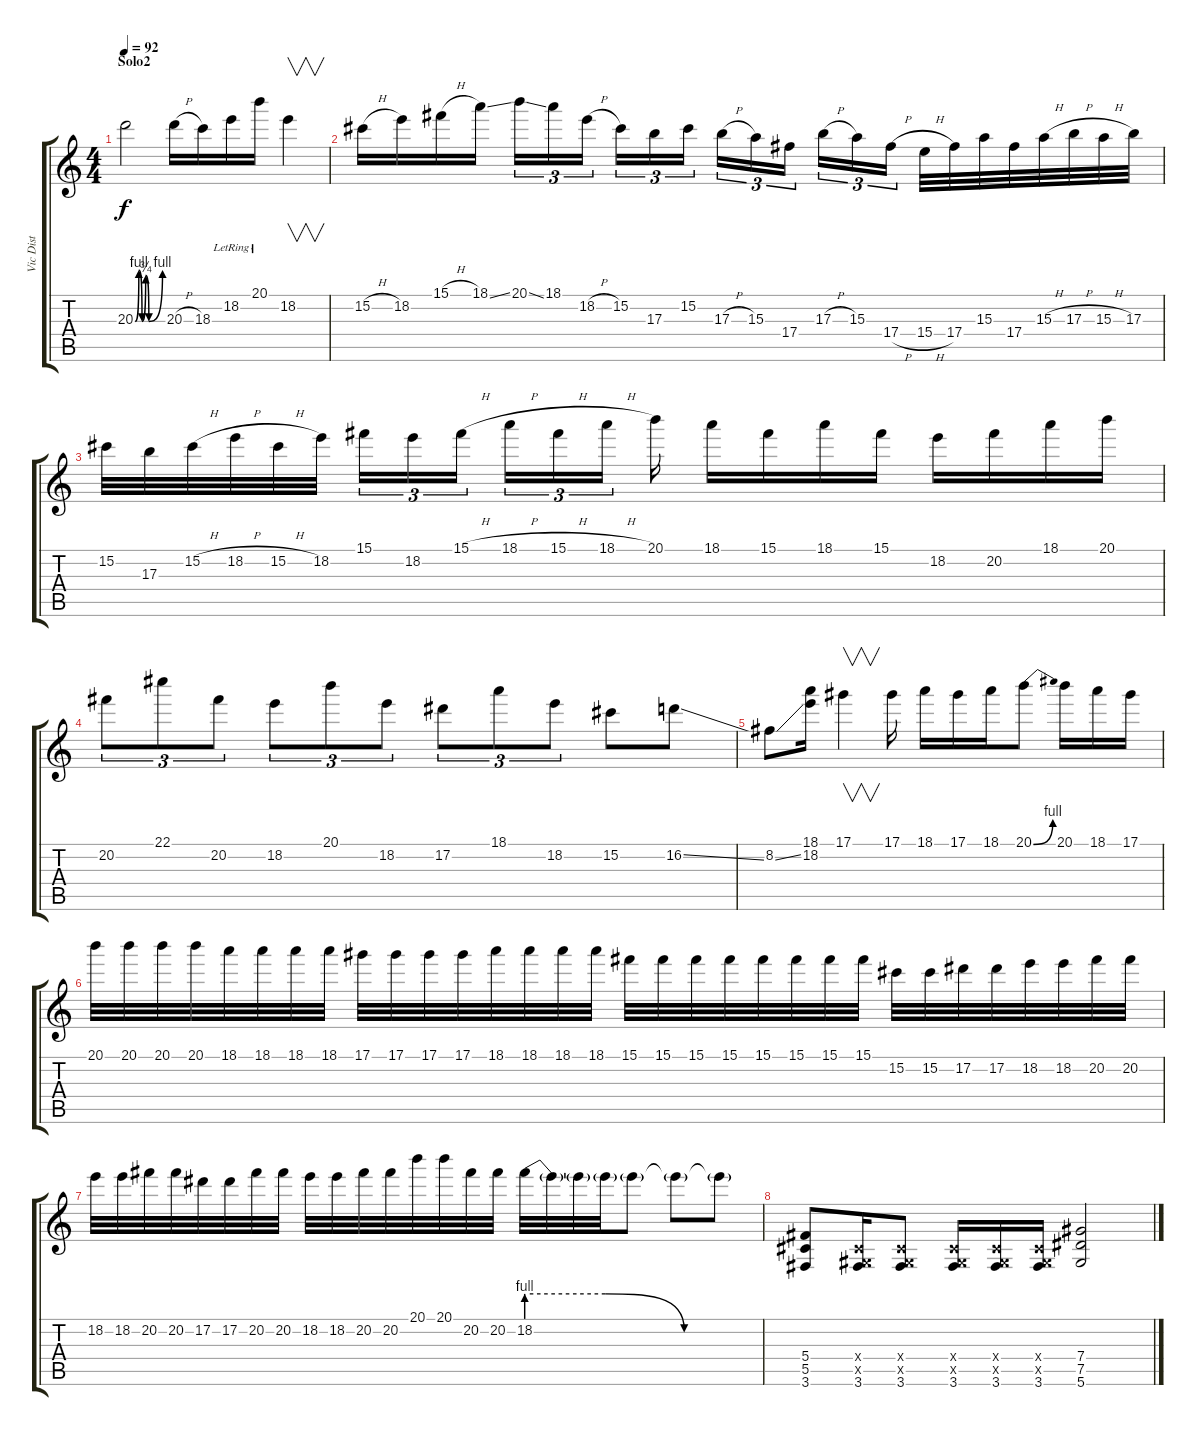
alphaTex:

\track ("Vic Dist" "Vic Dist") {instrument distortionguitar}
\staff {score tabs}
\tuning (Eb4 Bb3 Gb3 Db3 Ab2 Eb2) {hide}
\ts (4 4)
\section ("" "Solo2")
\tempo 92
\clef g2
\ks c
20.3{be (custom 0 0 8 4 15 0 23 3 30 0 60 4)}.2{dy f volume 16 balance 0} 20.3{h}.16 18.3.16 18.2{lr}.16 20.1{lr}.16 18.2.4{v} |
15.2{h}.16 18.2.16 15.1{h}.16 18.1{ss}.16 20.1{ss}.16{tu (3 2)} 18.1.16{tu (3 2)} 18.2{h}.16{tu (3 2)} 15.2.16{tu (3 2)} 17.3.16{tu (3 2)} 15.2.16{tu (3 2)} 17.3{h}.16{tu (3 2)} 15.3.16{tu (3 2)} 17.4.16{tu (3 2)} 17.3{h}.16{tu (3 2)} 15.3.16{tu (3 2)} 17.4{h}.16{tu (3 2)} 15.4{h}.32 17.4.32 15.3.32 17.4.32 15.3{h}.32 17.3{h}.32 15.3{h}.32 17.3.32 |
15.2.32 17.3.32 15.2{h}.32 18.2{h}.32 15.2{h}.32 18.2.32 15.1.16{tu (3 2)} 18.2.16{tu (3 2)} 15.1{h}.16{tu (3 2)} 18.1{h}.16{tu (3 2)} 15.1{h}.16{tu (3 2)} 18.1{h}.16{tu (3 2)} 20.1.16 18.1.16 15.1.16 18.1.16 15.1.16 18.2.16 20.2.16 18.1.16 20.1.16 |
20.2.8{tu (3 2)} 22.1.8{tu (3 2)} 20.2.8{tu (3 2)} 18.2.8{tu (3 2)} 20.1.8{tu (3 2)} 18.2.8{tu (3 2)} 17.2.8{tu (3 2)} 18.1.8{tu (3 2)} 18.2.8{tu (3 2)} 15.2.8 16.2{ss}.8 |
8.2{ss}.8 (18.1 18.2).16 17.1.4{v} 17.1.16 18.1.16 17.1.16 18.1.16 20.1{be (bend 0 0 60 4)}.8 20.1.16 18.1.16 17.1.16 |
20.1.32 20.1.32 20.1.32 20.1.32 18.1.32 18.1.32 18.1.32 18.1.32 17.1.32 17.1.32 17.1.32 17.1.32 18.1.32 18.1.32 18.1.32 18.1.32 15.1.32 15.1.32 15.1.32 15.1.32 15.1.32 15.1.32 15.1.32 15.1.32 15.2.32 15.2.32 17.2.32 17.2.32 18.2.32 18.2.32 20.2.32 20.2.32 |
18.2.32 18.2.32 20.2.32 20.2.32 17.2.32 17.2.32 20.2.32 20.2.32 18.2.32 18.2.32 20.2.32 20.2.32 20.1.32 20.1.32 20.2.32 20.2.32 18.2{be (custom 0 4 20 4 40 0 60 0)}.32 18.2{t}.32 18.2{t}.32 18.2{t}.32 18.2{t}.8 18.2{t}.8 18.2{t}.8 |
(5.4 5.5 3.6).8 (0.4{x} 0.5{x} 3.6).16 (0.4{x} 0.5{x} 3.6).8 (0.4{x} 0.5{x} 3.6).16 (0.4{x} 0.5{x} 3.6).16 (0.4{x} 0.5{x} 3.6).16 (7.4 7.5 5.6).2
